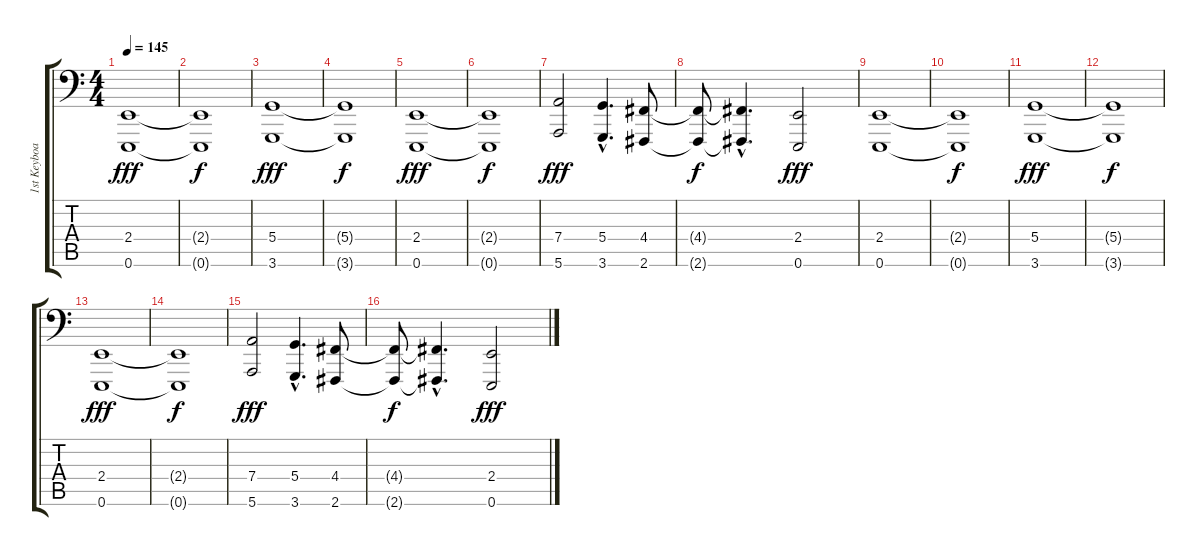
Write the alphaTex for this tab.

\track ("1st Keyboard Synth" "1st Keyboa") {instrument pad2warm}
\staff {score tabs}
\tuning (E3 B2 G2 D2 A1 E1) {hide}
\ts (4 4)
\tempo 145
\clef f4
\ks c
(2.4 0.6).1{dy fff instrument stringensemble1} |
(2.4{t} 0.6{t}).1{dy f} |
(5.4 3.6).1{dy fff} |
(5.4{t} 3.6{t}).1{dy f} |
(2.4 0.6).1{dy fff} |
(2.4{t} 0.6{t}).1{dy f} |
(7.4 5.6).2{dy fff} (5.4{hac} 3.6{hac}).4{d} (4.4 2.6).8 |
(4.4{t} 2.6{t}).8{dy f} (4.4{hac t} 2.6{hac t}).4{d} (2.4 0.6).2{dy fff} |
(2.4 0.6).1{instrument stringensemble1} |
(2.4{t} 0.6{t}).1{dy f} |
(5.4 3.6).1{dy fff} |
(5.4{t} 3.6{t}).1{dy f} |
(2.4 0.6).1{dy fff} |
(2.4{t} 0.6{t}).1{dy f} |
(7.4 5.6).2{dy fff} (5.4{hac} 3.6{hac}).4{d} (4.4 2.6).8 |
(4.4{t} 2.6{t}).8{dy f} (4.4{hac t} 2.6{hac t}).4{d} (2.4 0.6).2{dy fff}
